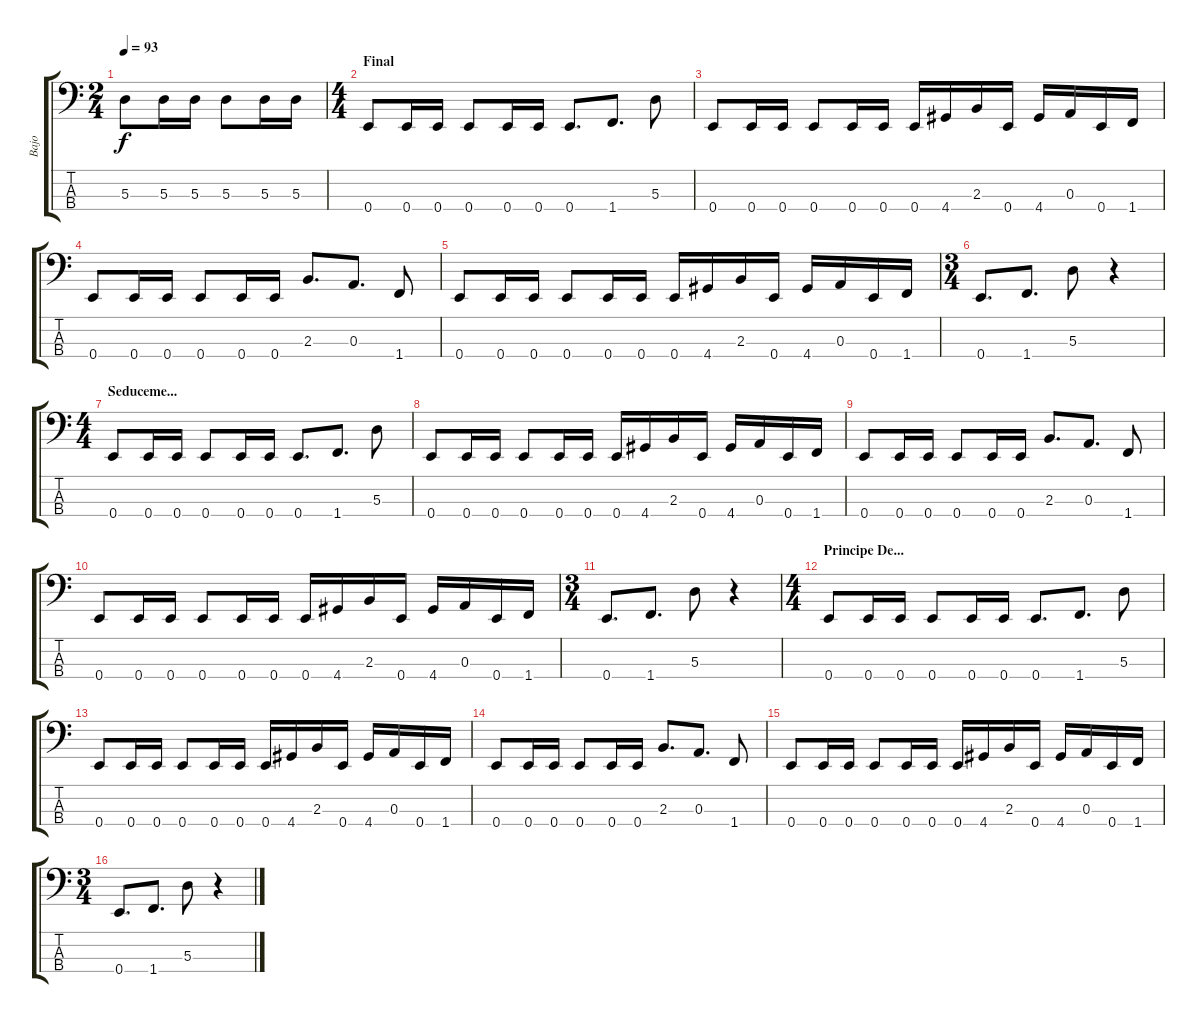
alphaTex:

\track ("Bajo" "Bajo") {instrument electricbassfinger}
\staff {score tabs}
\tuning (G2 D2 A1 E1) {hide}
\ts (2 4)
\tempo 93
\clef f4
\ks c
5.3.8{dy f} 5.3.16 5.3.16 5.3.8 5.3.16 5.3.16 |
\ts (4 4)
\section ("" "Final")
0.4.8 0.4.16 0.4.16 0.4.8 0.4.16 0.4.16 0.4.8{d} 1.4.8{d} 5.3.8 |
0.4.8 0.4.16 0.4.16 0.4.8 0.4.16 0.4.16 0.4.16 4.4.16 2.3.16 0.4.16 4.4.16 0.3.16 0.4.16 1.4.16 |
0.4.8 0.4.16 0.4.16 0.4.8 0.4.16 0.4.16 2.3.8{d} 0.3.8{d} 1.4.8 |
0.4.8 0.4.16 0.4.16 0.4.8 0.4.16 0.4.16 0.4.16 4.4.16 2.3.16 0.4.16 4.4.16 0.3.16 0.4.16 1.4.16 |
\ts (3 4)
0.4.8{d} 1.4.8{d} 5.3.8 r.4 |
\ts (4 4)
\section ("" "Seduceme...")
0.4.8 0.4.16 0.4.16 0.4.8 0.4.16 0.4.16 0.4.8{d} 1.4.8{d} 5.3.8 |
0.4.8 0.4.16 0.4.16 0.4.8 0.4.16 0.4.16 0.4.16 4.4.16 2.3.16 0.4.16 4.4.16 0.3.16 0.4.16 1.4.16 |
0.4.8 0.4.16 0.4.16 0.4.8 0.4.16 0.4.16 2.3.8{d} 0.3.8{d} 1.4.8 |
0.4.8 0.4.16 0.4.16 0.4.8 0.4.16 0.4.16 0.4.16 4.4.16 2.3.16 0.4.16 4.4.16 0.3.16 0.4.16 1.4.16 |
\ts (3 4)
0.4.8{d} 1.4.8{d} 5.3.8 r.4 |
\ts (4 4)
\section ("" "Principe De...")
0.4.8 0.4.16 0.4.16 0.4.8 0.4.16 0.4.16 0.4.8{d} 1.4.8{d} 5.3.8 |
0.4.8 0.4.16 0.4.16 0.4.8 0.4.16 0.4.16 0.4.16 4.4.16 2.3.16 0.4.16 4.4.16 0.3.16 0.4.16 1.4.16 |
0.4.8 0.4.16 0.4.16 0.4.8 0.4.16 0.4.16 2.3.8{d} 0.3.8{d} 1.4.8 |
0.4.8 0.4.16 0.4.16 0.4.8 0.4.16 0.4.16 0.4.16 4.4.16 2.3.16 0.4.16 4.4.16 0.3.16 0.4.16 1.4.16 |
\ts (3 4)
0.4.8{d} 1.4.8{d} 5.3.8 r.4
